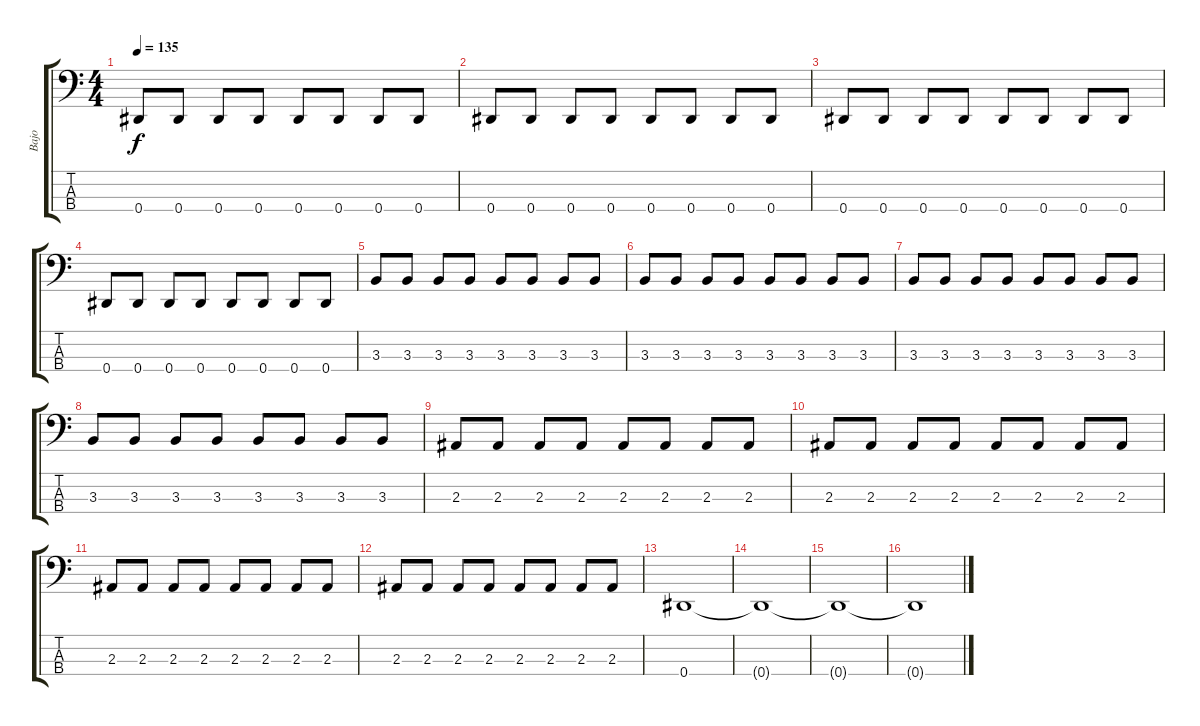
\track ("Bajo" "Bajo") {instrument electricbassfinger}
\staff {score tabs}
\tuning (Gb2 Db2 Ab1 Eb1) {hide}
\ts (4 4)
\tempo 135
\clef f4
\ks c
0.4.8{dy f} 0.4.8 0.4.8 0.4.8 0.4.8 0.4.8 0.4.8 0.4.8 |
0.4.8 0.4.8 0.4.8 0.4.8 0.4.8 0.4.8 0.4.8 0.4.8 |
0.4.8 0.4.8 0.4.8 0.4.8 0.4.8 0.4.8 0.4.8 0.4.8 |
0.4.8 0.4.8 0.4.8 0.4.8 0.4.8 0.4.8 0.4.8 0.4.8 |
3.3.8 3.3.8 3.3.8 3.3.8 3.3.8 3.3.8 3.3.8 3.3.8 |
3.3.8 3.3.8 3.3.8 3.3.8 3.3.8 3.3.8 3.3.8 3.3.8 |
3.3.8 3.3.8 3.3.8 3.3.8 3.3.8 3.3.8 3.3.8 3.3.8 |
3.3.8 3.3.8 3.3.8 3.3.8 3.3.8 3.3.8 3.3.8 3.3.8 |
2.3.8 2.3.8 2.3.8 2.3.8 2.3.8 2.3.8 2.3.8 2.3.8 |
2.3.8 2.3.8 2.3.8 2.3.8 2.3.8 2.3.8 2.3.8 2.3.8 |
2.3.8 2.3.8 2.3.8 2.3.8 2.3.8 2.3.8 2.3.8 2.3.8 |
2.3.8 2.3.8 2.3.8 2.3.8 2.3.8 2.3.8 2.3.8 2.3.8 |
0.4.1 |
0.4{t}.1 |
0.4{t}.1 |
0.4{t}.1
